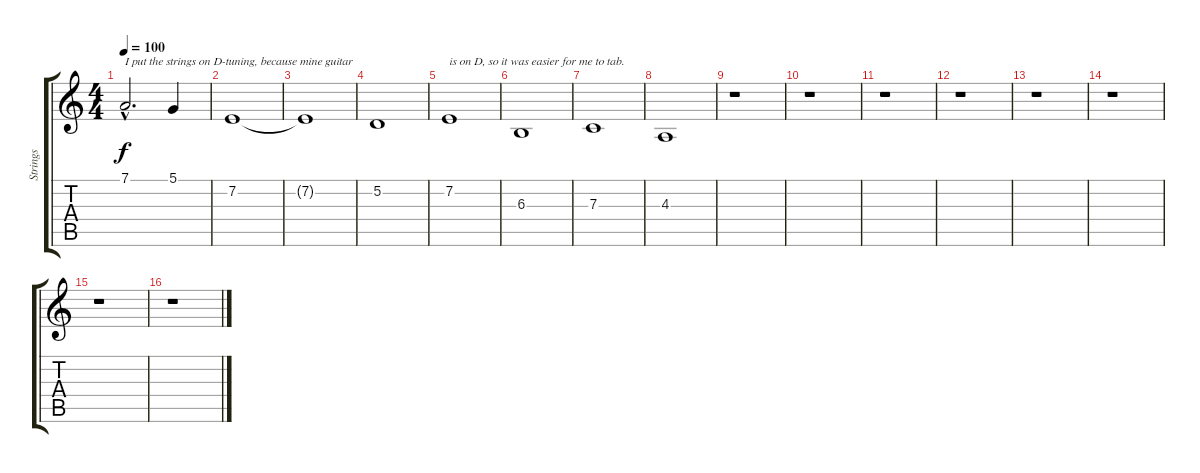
\track ("Strings" "Strings") {instrument stringensemble1}
\staff {score tabs}
\tuning (D4 A3 F3 C3 G2 D2) {hide}
\ts (4 4)
\tempo 100
\clef g2
\ks c
7.1{hac}.2{d txt "I put the strings on D-tuning, because mine guitar" dy f instrument stringensemble1} 5.1.4 |
7.2.1 |
7.2{t}.1 |
5.2.1 |
7.2.1{txt "is on D, so it was easier for me to tab."} |
6.3.1 |
7.3.1 |
4.3.1 |
r.1 |
r.1 |
r.1 |
r.1 |
r.1 |
r.1 |
r.1 |
r.1
